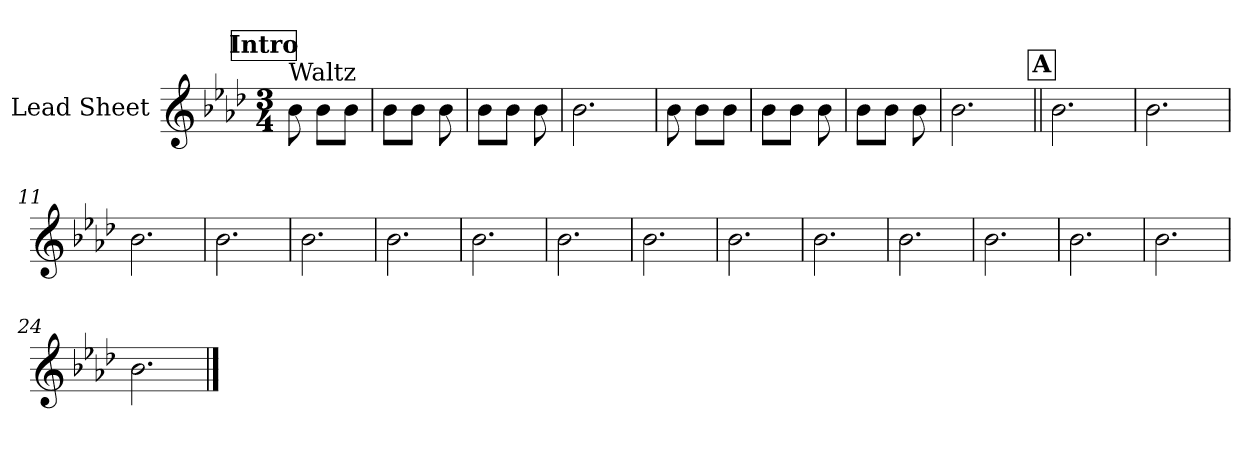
**kern
*part1
*staff1
*I"Lead Sheet
*clefG2
*k[b-e-a-d-]
*A-:
*M3/4
!!LO:REH:place=s1:a:fs=14:t=Intro
=1
!LO:TX:a:t=Waltz
8b-\
8b-\L
8b-\J
=2
8b-\L
8b-\J
8b-\
=3
8b-\L
8b-\J
8b-\
=4
2.b-\
!!LO:LB:g=z
=5
8b-\
8b-\L
8b-\J
=6
8b-\L
8b-\J
8b-\
=7
8b-\L
8b-\J
8b-\
=8
2.b-\
!!LO:LB:g=z
!!LO:REH:place=s1:a:fs=14:t=A
=9||
2.b-\
=10
2.b-\
=11
2.b-\
=12
2.b-\
!!LO:LB:g=z
=13
2.b-\
=14
2.b-\
=15
2.b-\
=16
2.b-\
!!LO:LB:g=z
=17
2.b-\
=18
2.b-\
=19
2.b-\
=20
2.b-\
!!LO:LB:g=z
=21
2.b-\
=22
2.b-\
=23
2.b-\
=24
2.b-\
==
*-
